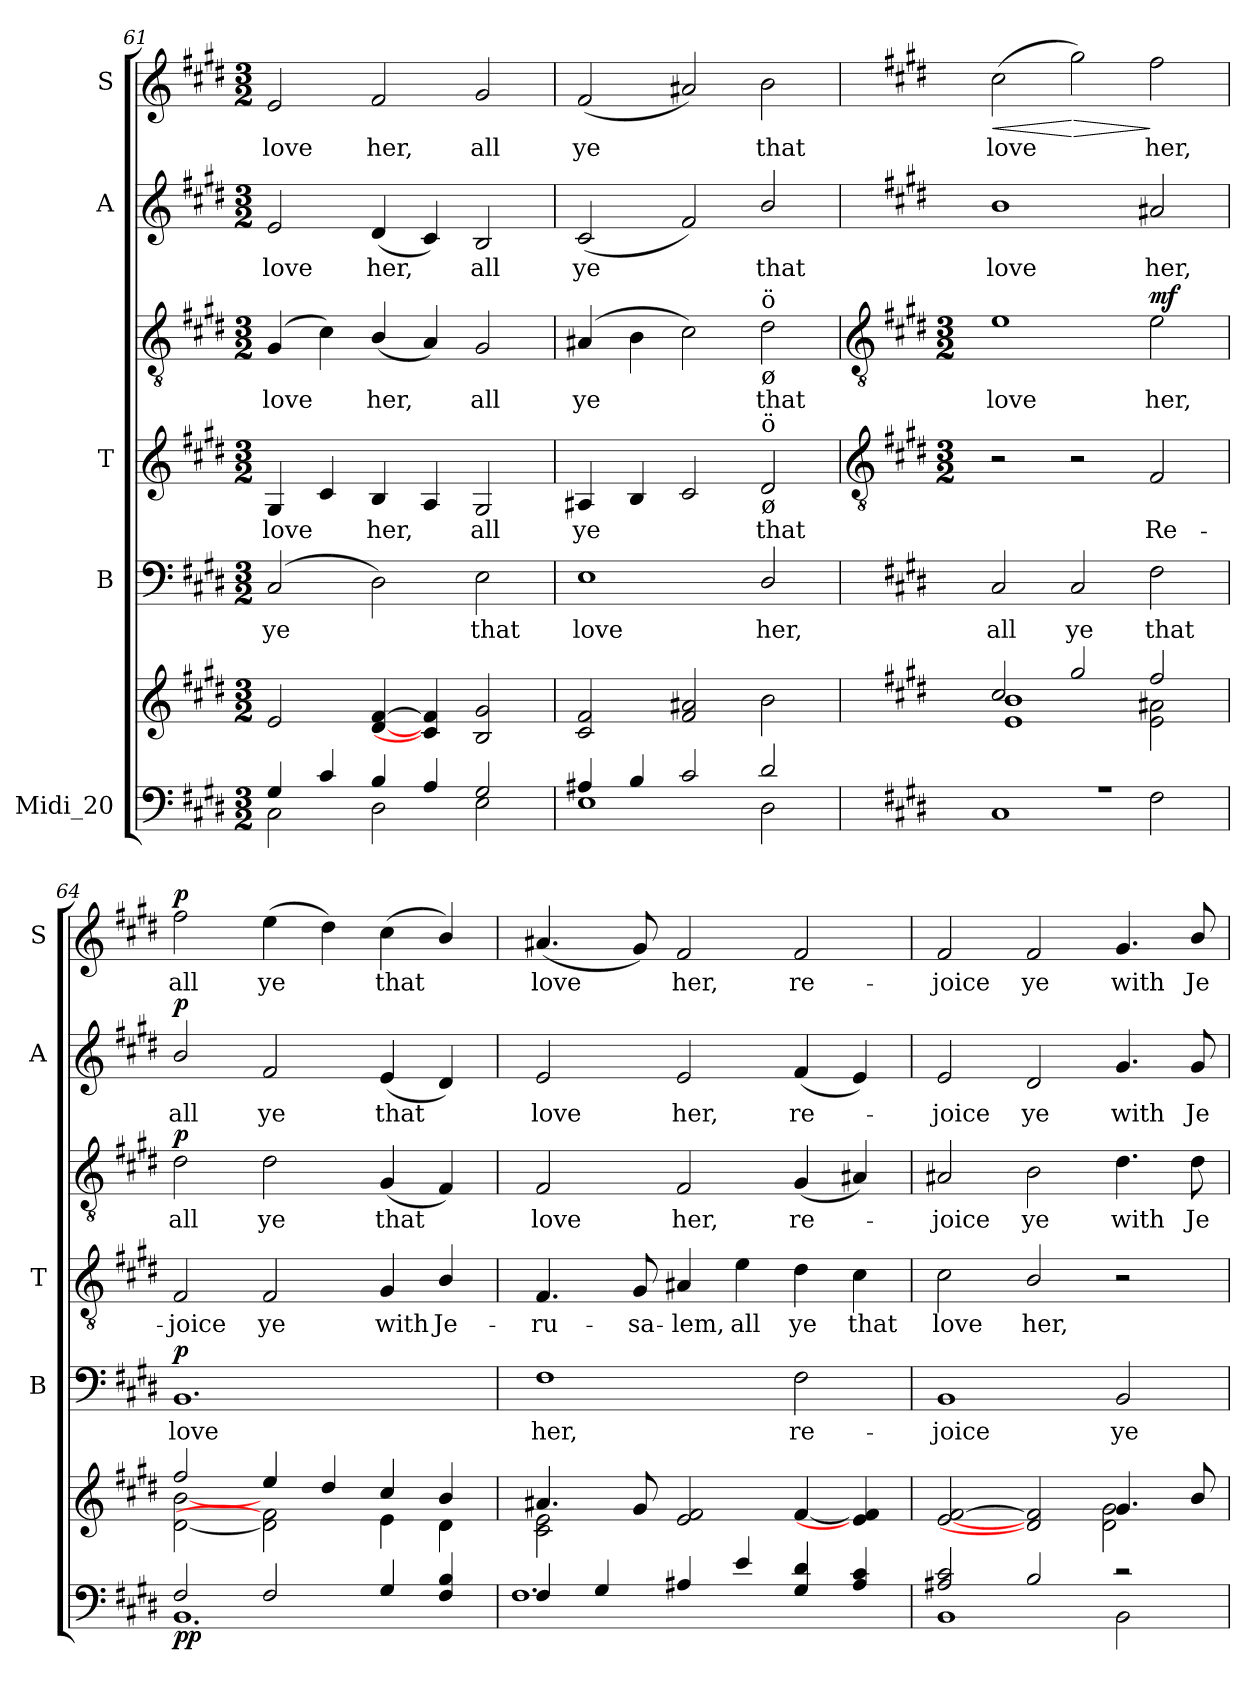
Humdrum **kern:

**kern	**kern	**dynam	**kern	**text	**dynam	**kern	**text	**kern	**text	**dynam	**kern	**text	**dynam	**kern	**text	**dynam
*part5	*part5	*part5	*part4	*part4	*part4	*part3	*part3	*part3	*part3	*part3	*part2	*part2	*part2	*part1	*part1	*part1
*staff7	*staff6	*staff6/7	*staff5	*staff5	*staff5	*staff4	*staff4	*staff3	*staff3	*staff3/4	*staff2	*staff2	*staff2	*staff1	*staff1	*staff1
*I"Midi_20	*	*	*I"B	*	*	*I"T	*	*	*	*	*I"A	*	*	*I"S	*	*
*	*	*	*I'B	*	*	*I'T	*	*	*	*	*I'A	*	*	*I'S	*	*
*clefF4	*clefG2	*	*clefF4	*	*	*	*	*clefGv2	*	*	*clefG2	*	*	*clefG2	*	*
*k[f#c#g#d#]	*k[f#c#g#d#]	*	*k[f#c#g#d#]	*	*	*k[f#c#g#d#]	*	*k[f#c#g#d#]	*	*	*k[f#c#g#d#]	*	*	*k[f#c#g#d#]	*	*
*E:	*E:	*	*E:	*	*	*E:	*	*E:	*	*	*E:	*	*	*E:	*	*
*M3/2	*M3/2	*	*M3/2	*	*	*M3/2	*	*M3/2	*	*	*M3/2	*	*	*M3/2	*	*
=61	=61	=61	=61	=61	=61	=61	=61	=61	=61	=61	=61	=61	=61	=61	=61	=61
*^	*	*	*	*	*	*	*	*	*	*	*	*	*	*	*	*
!	!	!	!	!	!LO:LY:b	!	!	!LO:LY:b	!	!LO:LY:b	!	!	!LO:LY:b	!	!	!LO:LY:b	!
4G#/	2C#\	2e	.	(<2C#	ye	.	4G#	love	(<4G#	love	.	2e	love	.	2e	love	.
4c#/	.	.	.	.	.	.	4c#	.	4c#)	.	.	.	.	.	.	.	.
!	!	!	!	!	!	!	!	!LO:LY:b	!	!LO:LY:b	!	!	!LO:LY:b	!	!	!LO:LY:b	!
4B/	2D#\	[4d# [4f#	.	2D#)	.	.	4B/	her,	(<4B/	her,	.	(<4d#	her,	.	2f#	her,	.
4A/	.	4c#] 4f#]	.	.	.	.	4A	.	4A)	.	.	4c#)	.	.	.	.	.
!	!	!	!	!	!LO:LY:b	!	!	!LO:LY:b	!	!LO:LY:b	!	!	!LO:LY:b	!	!	!LO:LY:b	!
2G#/	2E\	2B 2g#	.	2E	that	.	2G#	all	2G#	all	.	2B	all	.	2g#	all	.
=62	=62	=62	=62	=62	=62	=62	=62	=62	=62	=62	=62	=62	=62	=62	=62	=62	=62
!	!	!	!	!	!LO:LY:b	!	!	!LO:LY:b	!	!LO:LY:b	!	!	!LO:LY:b	!	!	!LO:LY:b	!
4A#X/	1E\	2c# 2f#	.	1E	love	.	4A#X	ye	(>4A#X	ye	.	(<2c#	ye	.	(<2f#	ye	.
4B/	.	.	.	.	.	.	4B	.	4B	.	.	.	.	.	.	.	.
2c#/	.	2f# 2a#X	.	.	.	.	2c#	.	2c#)	.	.	2f#)	.	.	2a#X)	.	.
!	!	!	!	!	!	!	!	!	!LO:TX:b:t=ø	!	!	!	!	!	!	!	!
!	!	!	!	!	!	!	!	!	!LO:TX:a:t=ö	!	!	!	!	!	!	!	!
!	!	!	!	!	!	!	!LO:TX:b:t=ø	!	!	!	!	!	!	!	!	!	!
!	!	!	!	!	!	!	!LO:TX:a:t=ö	!	!	!	!	!	!	!	!	!	!
!	!	!	!	!	!LO:LY:b	!	!	!LO:LY:b	!	!LO:LY:b	!	!	!LO:LY:b	!	!	!LO:LY:b	!
2d#/	2D#\	2b	.	2D#/	her,	.	2d#	that	2d#	that	.	2b/	that	.	2b	that	.
!!LO:LB:g=z
=63	=63	=63	=63	=63	=63	=63	=63	=63	=63	=63	=63	=63	=63	=63	=63	=63	=63
*	*	*	*	*	*	*	*clefGv2	*	*clefGv2	*	*	*	*	*	*	*	*
*	*	*	*	*	*	*	*k[f#c#g#d#]	*	*k[f#c#g#d#]	*	*	*	*	*	*	*	*
*	*	*	*	*	*	*	*E:	*	*E:	*	*	*	*	*	*	*	*
*	*	*	*	*	*	*	*M3/2	*	*M3/2	*	*	*	*	*	*	*	*
!LO:N:vis=1	!	!	!	!	!LO:LY:b	!	!	!	!	!LO:LY:b	!	!	!LO:LY:b	!	!	!LO:LY:b	!LO:HP:b
*	*	*^	*	*	*	*	*	*	*	*	*	*	*	*	*	*	*
1.r	1C#\	2cc#/	1e\ 1b\	.	2C#	all	.	2r	.	1e	love	.	1b	love	.	(>2cc#	love	<
!	!	!	!	!	!	!LO:LY:b	!	!	!	!	!	!	!	!	!	!	!	!LO:HP:n=1:b
.	.	2gg#/	.	.	2C#	ye	.	2r	.	.	.	.	.	.	.	2gg#)	.	[ >
!	!	!	!	!	!	!LO:LY:b	!	!	!LO:LY:b	!	!LO:LY:b	!LO:DY:b=2	!	!LO:LY:b	!	!	!LO:LY:b	!
.	2F#\	2ff#/	2e\ 2a#X\	.	2F#	that	.	2F#	Re-	2e	her,	mf	2a#X	her,	.	2ff#	her,	]
=64	=64	=64	=64	=64	=64	=64	=64	=64	=64	=64	=64	=64	=64	=64	=64	=64	=64	=64
!	!	!	!	!LO:DY:b=2	!	!LO:LY:b	!	!	!LO:LY:b	!	!LO:LY:b	!	!	!LO:LY:b	!	!	!LO:LY:b	!
!	!	!	!	!LO:DY:n=1:b	!	!	!LO:DY:b	!	!	!	!	!LO:DY:b	!	!	!LO:DY:b	!	!	!LO:DY:b
2F#/	1.BB\	2ff#/	[2d#\ [2b\	p p	1.BB	love	p	2F#	joice	2d#	-all	p	2b/	all	p	2ff#	all	p
!	!	!	!	!	!	!	!	!	!LO:LY:b	!	!LO:LY:b	!	!	!LO:LY:b	!	!	!LO:LY:b	!
2F#/	.	4ee/	2d#\] 2f#\]	.	.	.	.	2F#	ye	2d#	ye	.	2f#	ye	.	(>4ee	ye	.
.	.	4dd#/	.	.	.	.	.	.	.	.	.	.	.	.	.	4dd#)	.	.
!	!	!	!	!	!	!	!	!	!LO:LY:b	!	!LO:LY:b	!	!	!LO:LY:b	!	!	!LO:LY:b	!
4G#/	.	4cc#/	4e\	.	.	.	.	4G#	with	(<4G#	that	.	(<4e	that	.	(<4cc#	that	.
!	!	!	!	!	!	!	!	!	!LO:LY:b	!	!	!	!	!	!	!	!	!
4F#/ 4B/	.	4b/	4d#\	.	.	.	.	4B/	Je-	4F#)	.	.	4d#)	.	.	4b/)	.	.
=65	=65	=65	=65	=65	=65	=65	=65	=65	=65	=65	=65	=65	=65	=65	=65	=65	=65	=65
!	!	!	!	!	!	!LO:LY:b	!	!	!LO:LY:b	!	!LO:LY:b	!	!	!LO:LY:b	!	!	!LO:LY:b	!
4F#/	1.F#\	4.a#X/	2c#\ 2e\	.	1F#	her,	.	4.F#	ru-	2F#	-love	.	2e	love	.	(<4.a#X	love	.
4G#/	.	.	.	.	.	.	.	.	.	.	.	.	.	.	.	.	.	.
!	!	!	!	!	!	!	!	!	!LO:LY:b	!	!	!	!	!	!	!	!	!
.	.	8g#/	.	.	.	.	.	8G#	-sa-	.	.	.	.	.	.	8g#)	.	.
!	!	!	!	!	!	!	!	!	!LO:LY:b	!	!LO:LY:b	!	!	!LO:LY:b	!	!	!LO:LY:b	!
4A#X/	.	2e/ 2f#/	2ryy	.	.	.	.	4A#X	-lem,	2F#	her,	.	2e	her,	.	2f#	her,	.
!	!	!	!	!	!	!	!	!	!LO:LY:b	!	!	!	!	!	!	!	!	!
4e/	.	.	.	.	.	.	.	4e	all	.	.	.	.	.	.	.	.	.
!	!	!	!	!	!	!LO:LY:b	!	!	!LO:LY:b	!	!LO:LY:b	!	!	!LO:LY:b	!	!	!LO:LY:b	!
4G#/ 4d#/	.	[4f#/	2ryy	.	2F#	re-	.	4d#	ye	(<4G#	re-	.	(<4f#	re-	.	2f#	re-	.
!	!	!	!	!	!	!	!	!	!LO:LY:b	!	!	!	!	!	!	!	!	!
4A#/ 4c#/	.	4e/] 4f#/]	.	.	.	.	.	4c#	that	4A#X)	.	.	4e)	.	.	.	.	.
=66	=66	=66	=66	=66	=66	=66	=66	=66	=66	=66	=66	=66	=66	=66	=66	=66	=66	=66
!	!	!	!	!	!	!LO:LY:b	!	!	!LO:LY:b	!	!LO:LY:b	!	!	!LO:LY:b	!	!	!LO:LY:b	!
2A#X/ 2c#/	1BB\	[2e/ [2f#/	2ryy	.	1BB	-joice	.	2c#	-love	2A#X	joice	.	2e	joice	.	2f#	-joice	.
!	!	!	!	!	!	!	!	!	!LO:LY:b	!	!LO:LY:b	!	!	!LO:LY:b	!	!	!LO:LY:b	!
2B/	.	2d#/] 2f#/]	2ryy	.	.	.	.	2B/	her,	2B	ye	.	2d#	ye	.	2f#	ye	.
!	!	!	!	!	!	!LO:LY:b	!	!	!	!	!LO:LY:b	!	!	!LO:LY:b	!	!	!LO:LY:b	!
2r	2BB\	4.g#/	2d#\ 2g#\	.	2BB	ye	.	2r	.	4.d#	with	.	4.g#	with	.	4.g#	with	.
!	!	!	!	!	!	!	!	!	!	!	!LO:LY:b	!	!	!LO:LY:b	!	!	!LO:LY:b	!
.	.	8b/	.	.	.	.	.	.	.	8d#	Je-	.	8g#	Je-	.	8b/	Je-	.
*v	*v	*	*	*	*	*	*	*	*	*	*	*	*	*	*	*	*	*
*	*v	*v	*	*	*	*	*	*	*	*	*	*	*	*	*	*	*
=	=	=	=	=	=	=	=	=	=	=	=	=	=	=	=	=
*-	*-	*-	*-	*-	*-	*-	*-	*-	*-	*-	*-	*-	*-	*-	*-	*-
